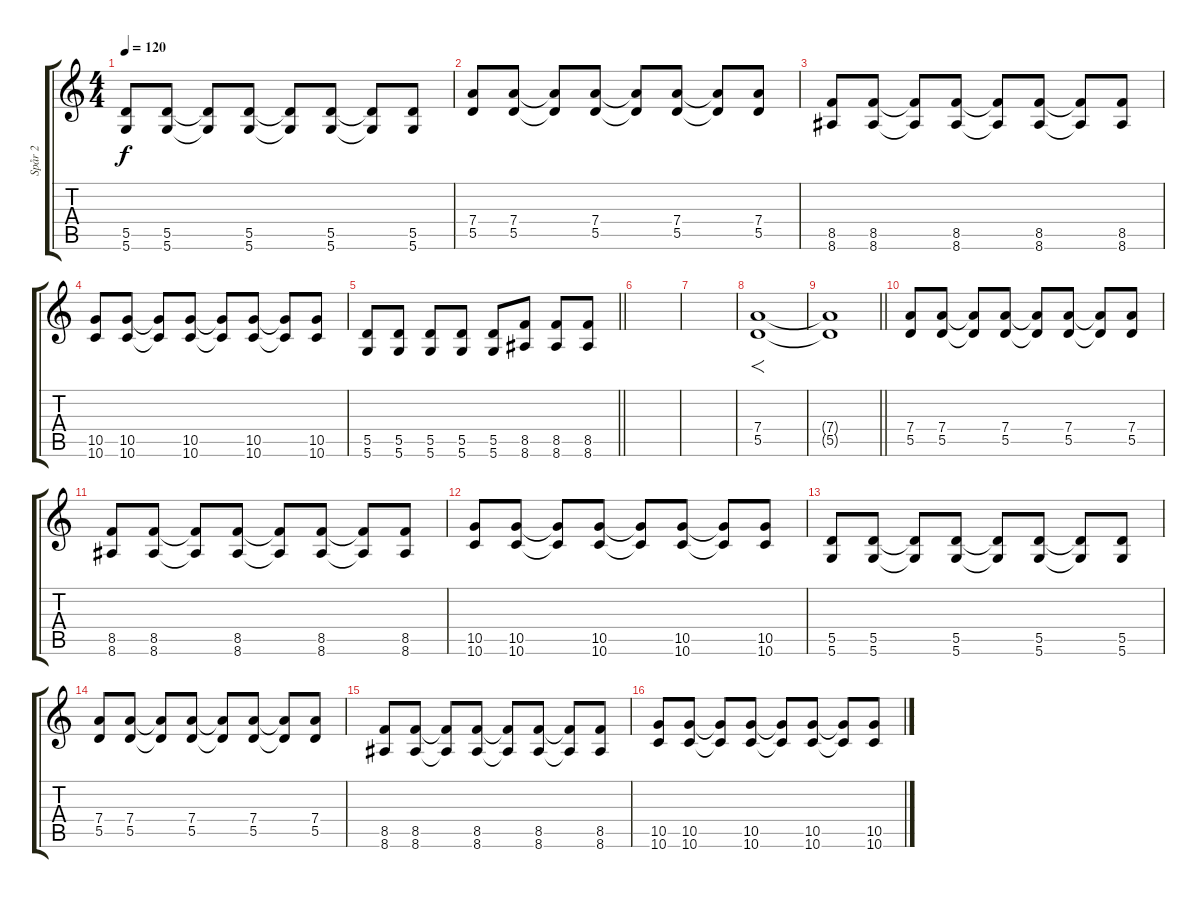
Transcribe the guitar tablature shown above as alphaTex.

\track ("Spår 2" "Spår 2") {instrument distortionguitar}
\staff {score tabs}
\tuning (E4 B3 G3 D3 A2 D2) {hide}
\ts (4 4)
\tempo 120
\clef g2
\ks c
(5.5 5.6).8{dy f} (5.5 5.6).8 (5.5{t} 5.6{t}).8 (5.5 5.6).8 (5.5{t} 5.6{t}).8 (5.5 5.6).8 (5.5{t} 5.6{t}).8 (5.5 5.6).8 |
(7.4 5.5).8 (7.4 5.5).8 (7.4{t} 5.5{t}).8 (7.4 5.5).8 (7.4{t} 5.5{t}).8 (7.4 5.5).8 (7.4{t} 5.5{t}).8 (7.4 5.5).8 |
(8.5 8.6).8 (8.5 8.6).8 (8.5{t} 8.6{t}).8 (8.5 8.6).8 (8.5{t} 8.6{t}).8 (8.5 8.6).8 (8.5{t} 8.6{t}).8 (8.5 8.6).8 |
(10.5 10.6).8 (10.5 10.6).8 (10.5{t} 10.6{t}).8 (10.5 10.6).8 (10.5{t} 10.6{t}).8 (10.5 10.6).8 (10.5{t} 10.6{t}).8 (10.5 10.6).8 |
\barLineRight lightlight
(5.5 5.6).8 (5.5 5.6).8 (5.5 5.6).8 (5.5 5.6).8 (5.5 5.6).8 (8.5 8.6).8 (8.5 8.6).8 (8.5 8.6).8 |
|
|
(7.4 5.5).1{f volume 13} |
\barLineRight lightlight
(7.4{t} 5.5{t}).1 |
(7.4 5.5).8 (7.4 5.5).8 (7.4{t} 5.5{t}).8 (7.4 5.5).8 (7.4{t} 5.5{t}).8 (7.4 5.5).8 (7.4{t} 5.5{t}).8 (7.4 5.5).8 |
(8.5 8.6).8 (8.5 8.6).8 (8.5{t} 8.6{t}).8 (8.5 8.6).8 (8.5{t} 8.6{t}).8 (8.5 8.6).8 (8.5{t} 8.6{t}).8 (8.5 8.6).8 |
(10.5 10.6).8 (10.5 10.6).8 (10.5{t} 10.6{t}).8 (10.5 10.6).8 (10.5{t} 10.6{t}).8 (10.5 10.6).8 (10.5{t} 10.6{t}).8 (10.5 10.6).8 |
(5.5 5.6).8 (5.5 5.6).8 (5.5{t} 5.6{t}).8 (5.5 5.6).8 (5.5{t} 5.6{t}).8 (5.5 5.6).8 (5.5{t} 5.6{t}).8 (5.5 5.6).8 |
(7.4 5.5).8 (7.4 5.5).8 (7.4{t} 5.5{t}).8 (7.4 5.5).8 (7.4{t} 5.5{t}).8 (7.4 5.5).8 (7.4{t} 5.5{t}).8 (7.4 5.5).8 |
(8.5 8.6).8 (8.5 8.6).8 (8.5{t} 8.6{t}).8 (8.5 8.6).8 (8.5{t} 8.6{t}).8 (8.5 8.6).8 (8.5{t} 8.6{t}).8 (8.5 8.6).8 |
(10.5 10.6).8 (10.5 10.6).8 (10.5{t} 10.6{t}).8 (10.5 10.6).8 (10.5{t} 10.6{t}).8 (10.5 10.6).8 (10.5{t} 10.6{t}).8 (10.5 10.6).8
